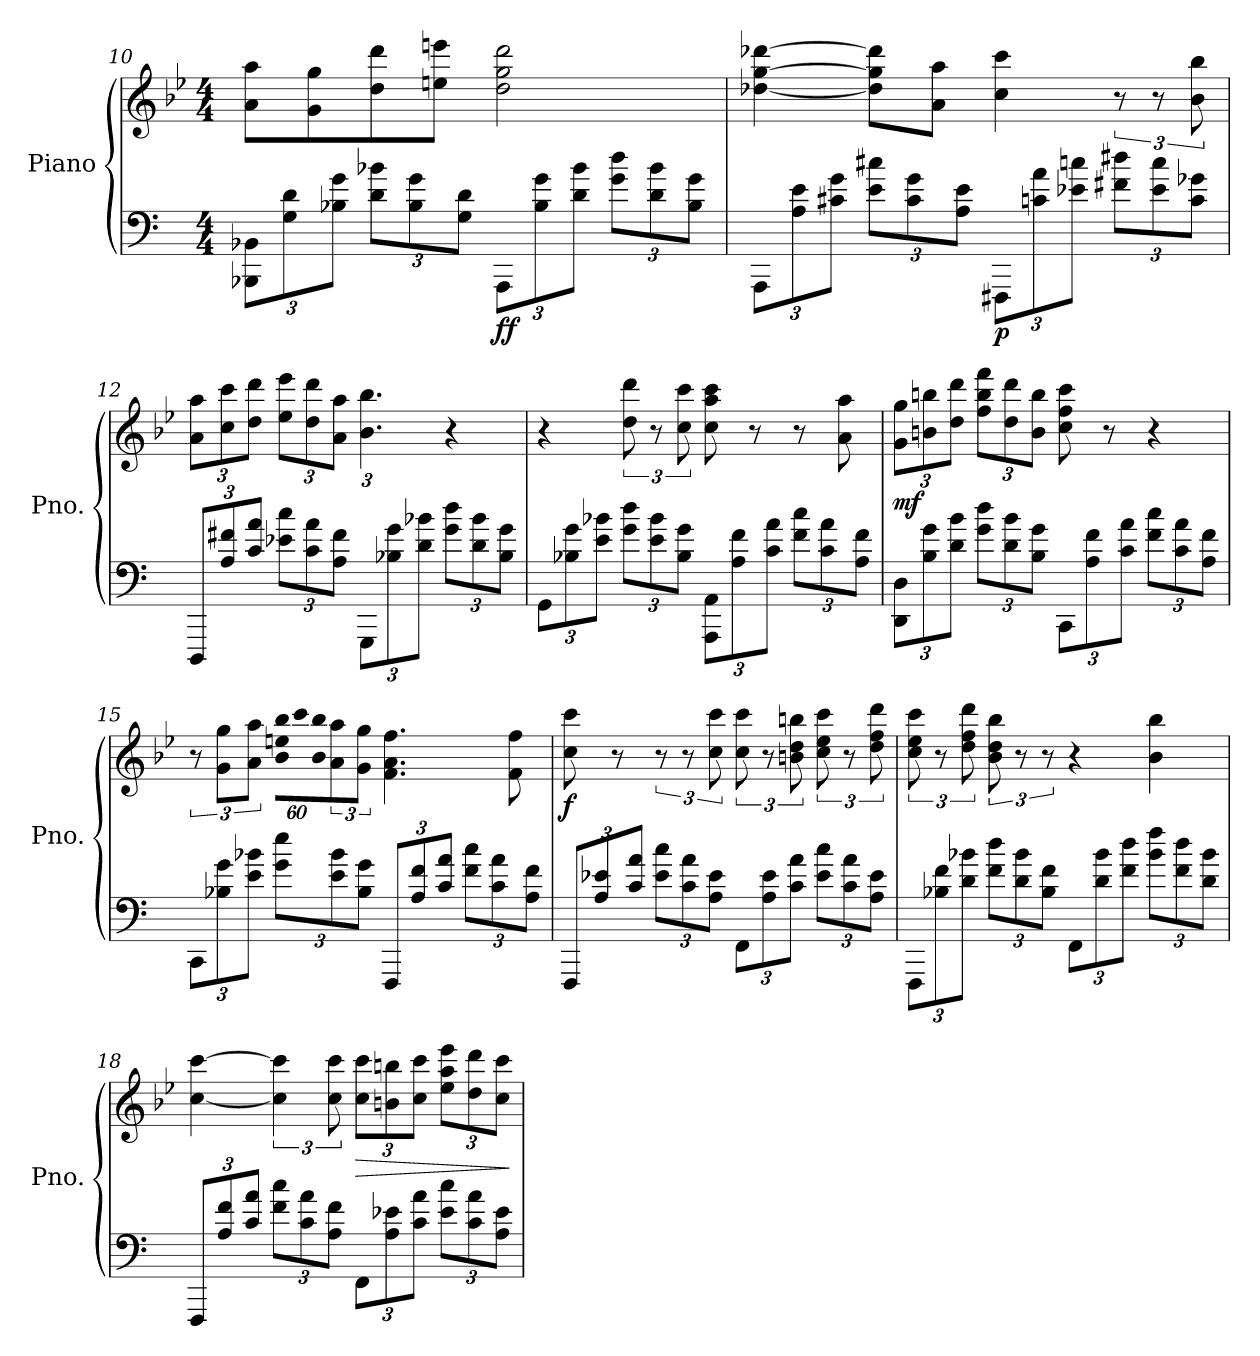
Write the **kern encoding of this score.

**kern	**kern	**dynam
*part1	*part1	*part1
*staff2	*staff1	*staff1/2
*I"Piano	*	*
*I'Pno.	*	*
*clefF4	*clefG2	*
*	*k[b-e-]	*
*M4/4	*M4/4	*
*Xbrackettup	*	*
=10	=10	=10
12BBB-X\ 12BB-X\L	8a\ 8aa\L	.
12G\ 12d\	.	.
.	8g\ 8gg\	.
12B-X\ 12g\J	.	.
12d\ 12b-X\L	8dd\ 8ddd\	.
12B-\ 12g\	.	.
.	8een\ 8eeen\J	.
12G\ 12d\J	.	.
!	!	!LO:DY:b=2
!	!	!LO:DY:n=1:b
12AAA\L	2dd\ 2gg\ 2ddd\	f f
12B-\ 12g\	.	.
12d\ 12b-\J	.	.
12g\ 12dd\L	.	.
12d\ 12b-\	.	.
12B-\ 12g\J	.	.
!!LO:LB:g=z
=11	=11	=11
12AAA\L	[4dd-X\ [4gg\ [4ddd-X\	.
12A\ 12e\	.	.
12c#X\ 12g\J	.	.
12e\ 12cc#X\L	8dd-\] 8gg\] 8ddd-\]L	.
12c#\ 12g\	.	.
.	8a\ 8aa\J	.
12A\ 12e\J	.	.
!	!	!LO:DY:b=2
12FFF#X\L	4cc\ 4ccc\	p
12cn\ 12a\	.	.
12e-X\ 12ccn\J	.	.
12f#X\ 12dd#X\L	12r	.
12e-\ 12cc\	12r	.
12c\ 12g-X\J	12b-\ 12bb-\	.
=12	=12	=12
*	*Xbrackettup	*
12DDD/L	12a\ 12aa\L	.
12A/ 12f#X/	12cc\ 12ccc\	.
12c/ 12a/J	12dd\ 12ddd\J	.
12e-X\ 12cc\L	12ee-\ 12eee-\L	.
12c\ 12a\	12dd\ 12ddd\	.
12A\ 12f#\J	12a\ 12aa\J	.
12GGG\L	6.b-\ 6.bb-\	.
12B-X\ 12g\	.	.
12d\ 12b-X\J	.	.
12g\ 12dd\L	4r	.
12d\ 12b-\	.	.
12B-\ 12g\J	.	.
!!LO:LB:g=z
=13	=13	=13
12GG\L	4r	.
12B-X\ 12g\	.	.
12e\ 12b-X\J	.	.
*	*brackettup	*
12g\ 12dd\L	12dd\ 12ddd\	.
12e\ 12b-\	12r	.
12B-\ 12g\J	12cc\ 12ccc\	.
12AAA\ 12AA\L	8cc\ 8aa\ 8ccc\	.
12A\ 12f\	.	.
.	8r	.
12c\ 12a\J	.	.
12f\ 12cc\L	8r	.
12c\ 12a\	.	.
.	8a\ 8aa\	.
12A\ 12f\J	.	.
=14	=14	=14
*	*Xbrackettup	*
!	!	!LO:DY:b
12DD\ 12D\L	12g\ 12gg\L	mf
12B\ 12g\	12bn\ 12bbn\	.
12d\ 12b\J	12dd\ 12ddd\J	.
12g\ 12dd\L	12ff\ 12bb\ 12fff\L	.
12d\ 12b\	12dd\ 12ddd\	.
12B\ 12g\J	12b\ 12bb\J	.
12CC\L	8cc\ 8ff\ 8ccc\	.
12A\ 12f\	.	.
.	8r	.
12c\ 12a\J	.	.
12f\ 12cc\L	4r	.
12c\ 12a\	.	.
12A\ 12f\J	.	.
!!LO:LB:g=z
=15	=15	=15
*	*brackettup	*
12CC\L	12r	.
12B-X\ 12g\	12g\ 12gg\L	.
12e\ 12b-X\J	12a\ 12aa\J	.
!	!LO:N:vis=16	!
12g\ 12ee\L	1920%53b-\ 1920%53een\ 1920%53bb-\LL	.
!	!LO:N:vis=16	!
.	1920%53ccc\	.
!	!LO:N:vis=16	!
.	1920%53b-\ 1920%53bb-\J	.
.	12a\ 12aa\	.
12e\ 12b-\	.	.
.	12g\ 12gg\J	.
12B-\ 12g\J	.	.
.	4.f\ 4.a\ 4.ff\	.
12FFF/L	.	.
12A/ 12f/	.	.
12c/ 12a/J	.	.
12f\ 12cc\L	.	.
12c\ 12a\	.	.
.	8f\ 8ff\	.
12A\ 12f\J	.	.
.	1920ryy	.
=16	=16	=16
!	!	!LO:DY:b
12FFF/L	8cc\ 8ccc\	f
12A/ 12e-X/	.	.
.	8r	.
12c/ 12a/J	.	.
12e-\ 12cc\L	12r	.
12c\ 12a\	12r	.
12A\ 12e-\J	12cc\ 12ccc\	.
12FF\L	12cc\ 12ccc\	.
12A\ 12e-\	12r	.
12c\ 12a\J	12bn\ 12dd\ 12bbn\	.
12e-\ 12cc\L	12cc\ 12ee-\ 12ccc\	.
12c\ 12a\	12r	.
12A\ 12e-\J	12dd\ 12ff\ 12ddd\	.
!!LO:PB:g=z
=17	=17	=17
12FFF\L	12cc\ 12ee-\ 12ccc\	.
12B-X\ 12f\	12r	.
12d\ 12b-X\J	12dd\ 12ff\ 12ddd\	.
12f\ 12dd\L	12b-\ 12dd\ 12bb-\	.
12d\ 12b-\	12r	.
12B-\ 12f\J	12r	.
12FF\L	4r	.
12d\ 12b-\	.	.
12f\ 12dd\J	.	.
12b-\ 12ff\L	4b-\ 4bb-\	.
12f\ 12dd\	.	.
12d\ 12b-\J	.	.
=18	=18	=18
12FFF/L	[4cc\ [4ccc\	.
12A/ 12f/	.	.
12c/ 12a/J	.	.
12f\ 12cc\L	6cc\] 6ccc\]	.
12c\ 12a\	.	.
12A\ 12f\J	12cc\ 12ccc\	.
*	*Xbrackettup	*
!	!	!LO:HP:b
12FF\L	12cc\ 12ccc\L	>
12A\ 12e-X\	12bn\ 12bbn\	.
12c\ 12a\J	12cc\ 12ccc\J	.
12e-\ 12cc\L	12ee-\ 12aa\ 12eee-\L	.
12c\ 12a\	12dd\ 12ddd\	.
12A\ 12e-\J	12cc\ 12ccc\J	.
.	.	]
=	=	=
*-	*-	*-
